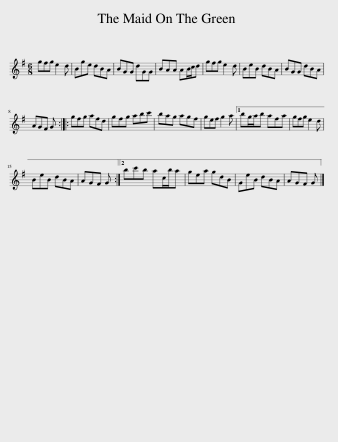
X:1
L:1/8
M:6/8
I:linebreak $
K:G
V:1 treble
V:1
 gfg e2 d | Bge dBA | BGG dGG | BAA AB/c/d | gfg e2 d | %5
 BeB dBA | BGG dBA |$ AGF G :: gfg afd | gfg abc' | %10
 bag agf | gef g2 a |1 bg/a/b afa | gfg e2 d |$ BeB dBA | %15
 AGF G :|2 bc'b ac/b/a | gea gdB | GeB dBA | AGF G |] %20
